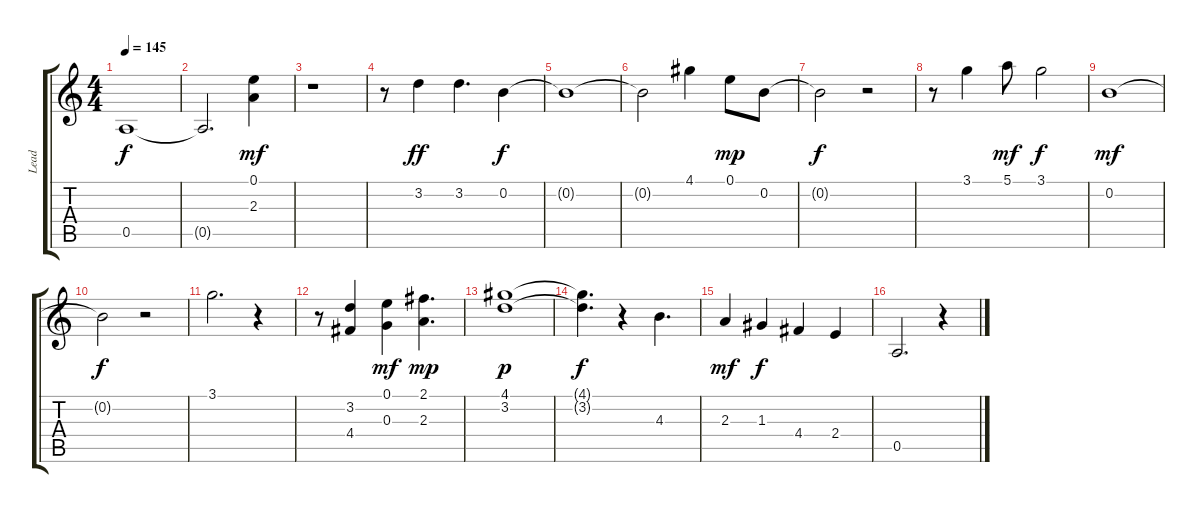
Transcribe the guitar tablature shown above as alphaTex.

\track ("Lead" "Lead") {instrument electricguitarjazz}
\staff {score tabs}
\tuning (E4 B3 G3 D3 A2 E2) {hide}
\ts (4 4)
\tempo 145
\clef g2
\ks c
0.5.1{dy f} |
0.5{t}.2{d} (0.1 2.3).4{dy mf} |
r.1 |
r.8 3.2.4{dy ff} 3.2.4{d} 0.2.4{dy f} |
0.2{t}.1 |
0.2{t}.2 4.1.4 0.1.8{dy mp} 0.2.8 |
0.2{t}.2{dy f} r.2 |
r.8 3.1.4 5.1.8{dy mf} 3.1.2{dy f} |
0.2.1{dy mf} |
0.2{t}.2{dy f} r.2 |
3.1.2{d} r.4 |
r.8 (3.2 4.4).4 (0.1 0.3).4{dy mf} (2.1 2.3).4{d dy mp} |
(4.1 3.2).1{dy p} |
(4.1{t} 3.2{t}).4{d dy f} r.4 4.3.4{d} |
2.3.4{dy mf} 1.3.4{dy f} 4.4.4 2.4.4 |
0.5.2{d} r.4
